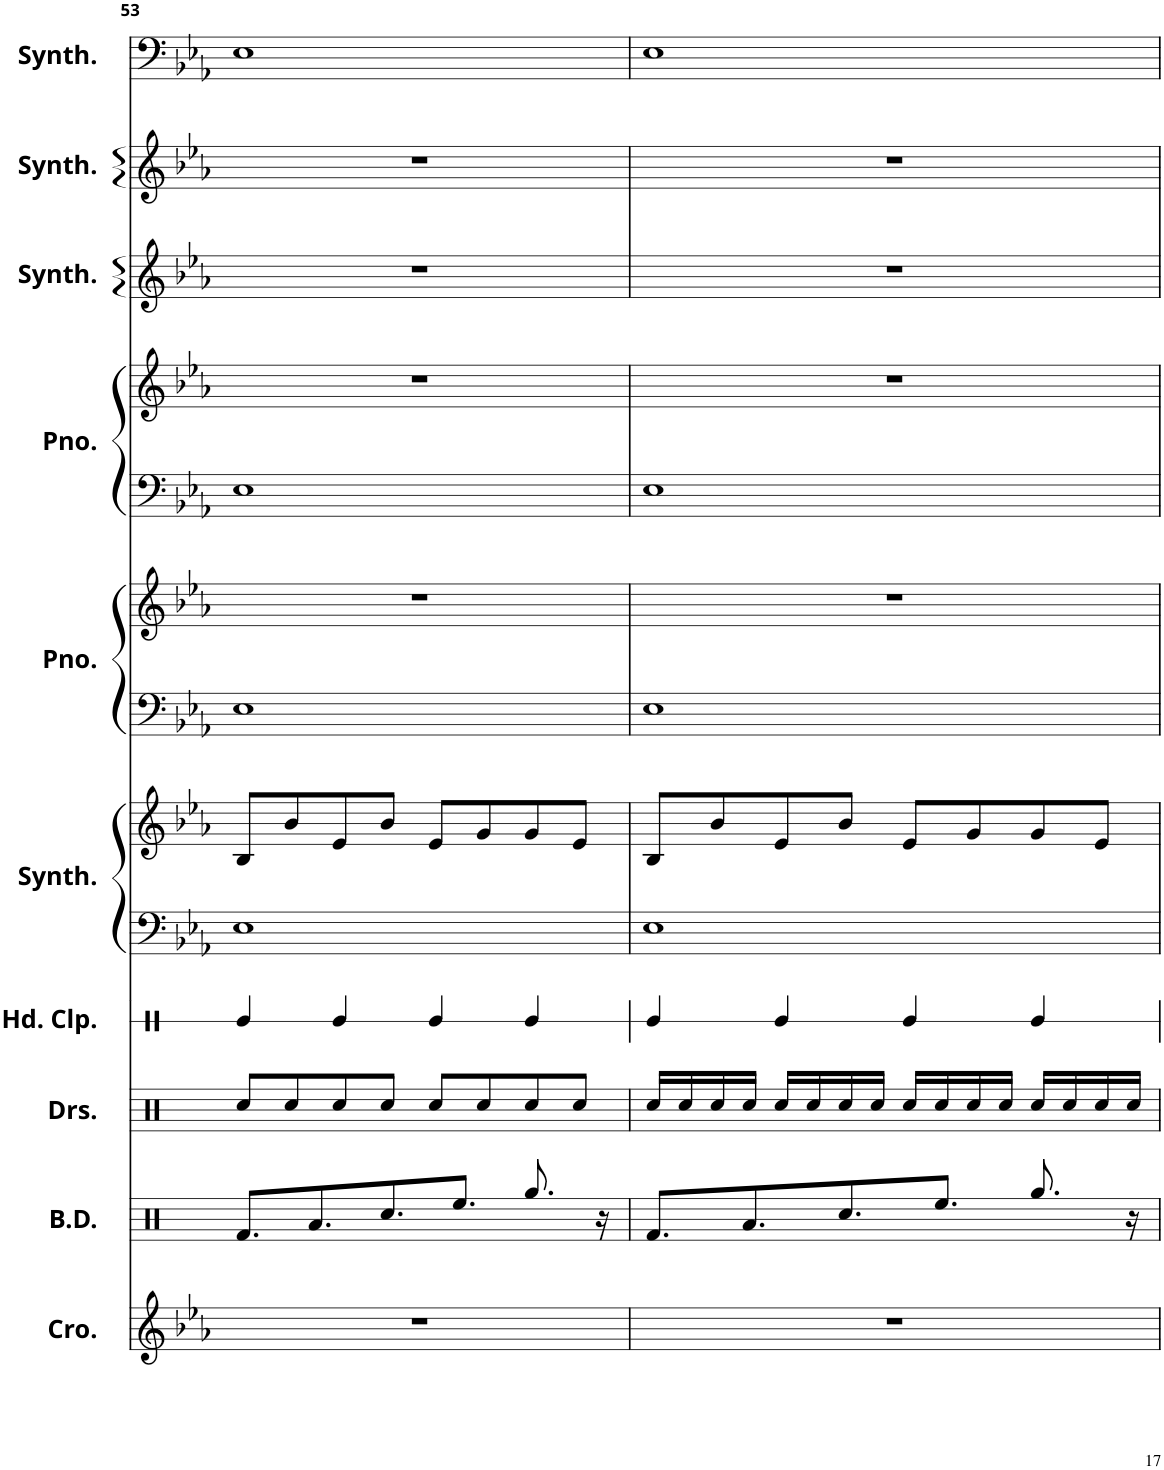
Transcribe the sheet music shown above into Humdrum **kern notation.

**kern	**kern	**kern	**kern	**kern	**kern	**kern	**kern	**kern	**kern	**kern	**kern	**kern
*part10	*part9	*part8	*part7	*part6	*part6	*part5	*part5	*part4	*part4	*part3	*part2	*part1
*staff13	*staff12	*staff11	*staff10	*staff9	*staff8	*staff7	*staff6	*staff5	*staff4	*staff3	*staff2	*staff1
*I"REVERSE CYMBAL	*I"BASS DRUMS	*I"Percussion	*I"CLAP	*I"LEAD BASS SYNTH	*	*I"MELODY PIANO	*	*I"ACCOMPANIMENT PIANO	*	*I"SQUARE SYNTH	*I"SINE SYNTH	*I"SAW SYNTH
*	*I'B.D.	*	*	*I'Synth.	*	*I'Pno.	*	*I'Pno.	*	*I'Synth.	*I'Synth.	*I'Synth.
!!LO:PB:g=z
*clefG2	*clefX	*clefX	*clefX	*clefF4	*clefG2	*clefF4	*clefG2	*clefF4	*clefG2	*clefG2	*clefG2	*clefF4
*Trd-14c-24	*	*	*	*	*	*	*	*	*	*	*	*
*k[b-e-a-]	*k[]	*k[]	*k[]	*k[b-e-a-]	*k[b-e-a-]	*k[b-e-a-]	*k[b-e-a-]	*k[b-e-a-]	*k[b-e-a-]	*k[b-e-a-]	*k[b-e-a-]	*k[b-e-a-]
*M4/4	*M4/4	*M4/4	*M4/4	*M4/4	*M4/4	*M4/4	*M4/4	*M4/4	*M4/4	*M4/4	*M4/4	*M4/4
=53	=53	=53	=53	=53	=53	=53	=53	=53	=53	=53	=53	=53
1r	8.Rf/L	8Rcc/L	4Re/	1E-	8B-/L	1E-	1r	1E-	1r	1r	1r	1E-
.	.	8Rcc/	.	.	8b-/	.	.	.	.	.	.	.
.	8.Ra/	.	.	.	.	.	.	.	.	.	.	.
.	.	8Rcc/	4Re/	.	8e-/	.	.	.	.	.	.	.
.	8.Rcc/	8Rcc/J	.	.	8b-/J	.	.	.	.	.	.	.
.	.	8Rcc/L	4Re/	.	8e-/L	.	.	.	.	.	.	.
.	8.Ree/J	.	.	.	.	.	.	.	.	.	.	.
.	.	8Rcc/	.	.	8g/	.	.	.	.	.	.	.
.	8.Rgg/	8Rcc/	4Re/	.	8g/	.	.	.	.	.	.	.
.	.	8Rcc/J	.	.	8e-/J	.	.	.	.	.	.	.
.	16r	.	.	.	.	.	.	.	.	.	.	.
=54	=54	=54	=54	=54	=54	=54	=54	=54	=54	=54	=54	=54
1r	8.Rf/L	16Rcc/LL	4Re/	1E-	8B-/L	1E-	1r	1E-	1r	1r	1r	1E-
.	.	16Rcc/	.	.	.	.	.	.	.	.	.	.
.	.	16Rcc/	.	.	8b-/	.	.	.	.	.	.	.
.	8.Ra/	16Rcc/JJ	.	.	.	.	.	.	.	.	.	.
.	.	16Rcc/LL	4Re/	.	8e-/	.	.	.	.	.	.	.
.	.	16Rcc/	.	.	.	.	.	.	.	.	.	.
.	8.Rcc/	16Rcc/	.	.	8b-/J	.	.	.	.	.	.	.
.	.	16Rcc/JJ	.	.	.	.	.	.	.	.	.	.
.	.	16Rcc/LL	4Re/	.	8e-/L	.	.	.	.	.	.	.
.	8.Ree/J	16Rcc/	.	.	.	.	.	.	.	.	.	.
.	.	16Rcc/	.	.	8g/	.	.	.	.	.	.	.
.	.	16Rcc/JJ	.	.	.	.	.	.	.	.	.	.
.	8.Rgg/	16Rcc/LL	4Re/	.	8g/	.	.	.	.	.	.	.
.	.	16Rcc/	.	.	.	.	.	.	.	.	.	.
.	.	16Rcc/	.	.	8e-/J	.	.	.	.	.	.	.
.	16r	16Rcc/JJ	.	.	.	.	.	.	.	.	.	.
=	=	=	=	=	=	=	=	=	=	=	=	=
*-	*-	*-	*-	*-	*-	*-	*-	*-	*-	*-	*-	*-
